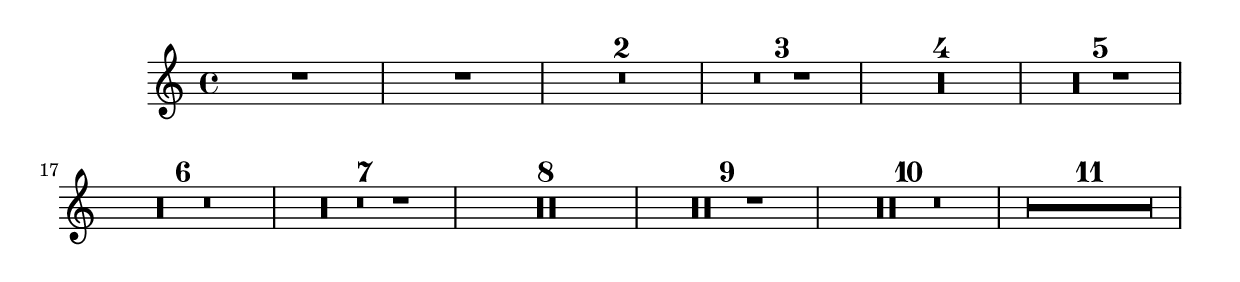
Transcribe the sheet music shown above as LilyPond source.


\version "2.14.0"

\header{
  texidoc="
If @code{Score.skipBars} is set,
the signs for four, two, and one measure rest are combined to
produce the graphical representation of rests for up to 10 bars.
The number of bars will be written above the sign.
"
}

thenotes =  \relative cis' {
  \set Score.skipBars = ##t
  \time 4/4
  R1 |
  R1*1 |
  R1*2 |
  R1*3 |
  R1*4 |
  R1*5 |
  R1*6 |
  R1*7 |
  R1*8 |
  R1*9 |
  R1*10 |
  R1*11 | 
}

<< \context Staff \thenotes

 >>


